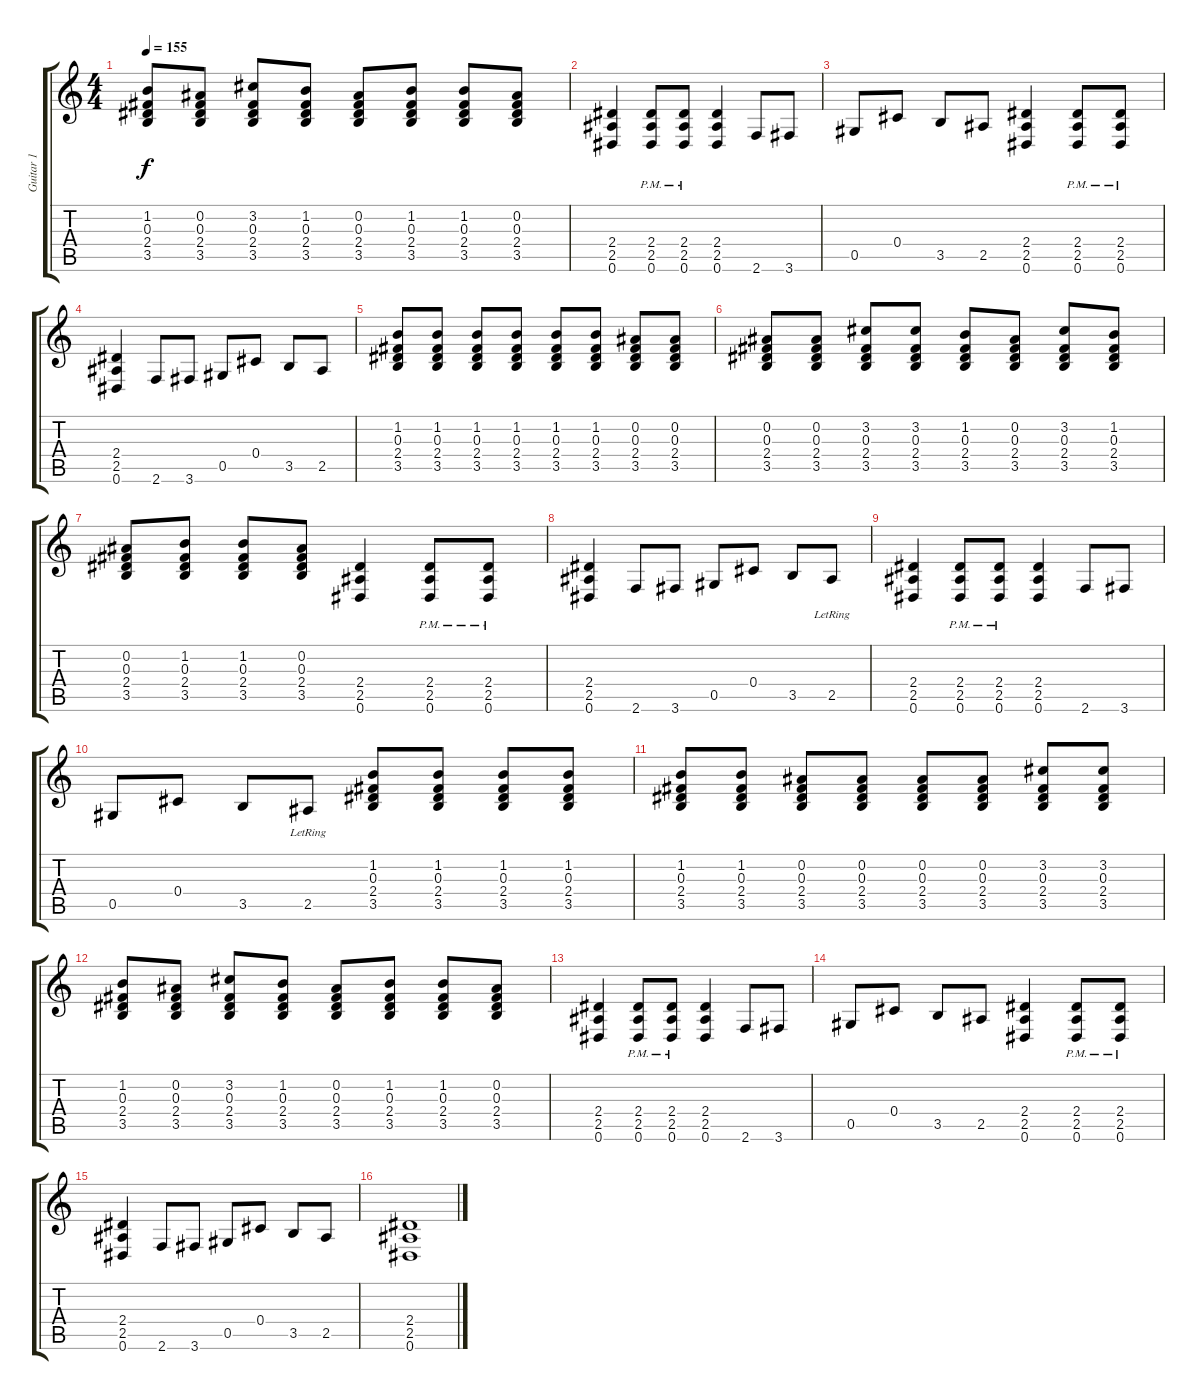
\track ("Guitar 1" "Guitar 1") {instrument distortionguitar}
\staff {score tabs}
\tuning (Eb4 Bb3 Gb3 Db3 Ab2 Eb2) {hide}
\ts (4 4)
\tempo 155
\clef g2
\ks c
(1.2 0.3 2.4 3.5).8{dy f} (0.2 0.3 2.4 3.5).8 (3.2 0.3 2.4 3.5).8 (1.2 0.3 2.4 3.5).8 (0.2 0.3 2.4 3.5).8 (1.2 0.3 2.4 3.5).8 (1.2 0.3 2.4 3.5).8 (0.2 0.3 2.4 3.5).8 |
(2.4 2.5 0.6).4 (2.4{pm} 2.5{pm} 0.6{pm}).8 (2.4{pm} 2.5{pm} 0.6{pm}).8 (2.4 2.5 0.6).4 2.6.8 3.6.8 |
0.5.8 0.4.8 3.5.8 2.5.8 (2.4 2.5 0.6).4 (2.4{pm} 2.5{pm} 0.6{pm}).8 (2.4{pm} 2.5{pm} 0.6{pm}).8 |
(2.4 2.5 0.6).4 2.6.8 3.6.8 0.5.8 0.4.8 3.5.8 2.5.8 |
(1.2 0.3 2.4 3.5).8 (1.2 0.3 2.4 3.5).8 (1.2 0.3 2.4 3.5).8 (1.2 0.3 2.4 3.5).8 (1.2 0.3 2.4 3.5).8 (1.2 0.3 2.4 3.5).8 (0.2 0.3 2.4 3.5).8 (0.2 0.3 2.4 3.5).8 |
(0.2 0.3 2.4 3.5).8 (0.2 0.3 2.4 3.5).8 (3.2 0.3 2.4 3.5).8 (3.2 0.3 2.4 3.5).8 (1.2 0.3 2.4 3.5).8 (0.2 0.3 2.4 3.5).8 (3.2 0.3 2.4 3.5).8 (1.2 0.3 2.4 3.5).8 |
(0.2 0.3 2.4 3.5).8 (1.2 0.3 2.4 3.5).8 (1.2 0.3 2.4 3.5).8 (0.2 0.3 2.4 3.5).8 (2.4 2.5 0.6).4 (2.4{pm} 2.5{pm} 0.6{pm}).8 (2.4{pm} 2.5{pm} 0.6{pm}).8 |
(2.4 2.5 0.6).4 2.6.8 3.6.8 0.5.8 0.4.8 3.5.8 2.5{lr}.8 |
(2.4 2.5 0.6).4 (2.4{pm} 2.5{pm} 0.6{pm}).8 (2.4{pm} 2.5{pm} 0.6{pm}).8 (2.4 2.5 0.6).4 2.6.8 3.6.8 |
0.5.8 0.4.8 3.5.8 2.5{lr}.8 (1.2 0.3 2.4 3.5).8 (1.2 0.3 2.4 3.5).8 (1.2 0.3 2.4 3.5).8 (1.2 0.3 2.4 3.5).8 |
(1.2 0.3 2.4 3.5).8 (1.2 0.3 2.4 3.5).8 (0.2 0.3 2.4 3.5).8 (0.2 0.3 2.4 3.5).8 (0.2 0.3 2.4 3.5).8 (0.2 0.3 2.4 3.5).8 (3.2 0.3 2.4 3.5).8 (3.2 0.3 2.4 3.5).8 |
(1.2 0.3 2.4 3.5).8 (0.2 0.3 2.4 3.5).8 (3.2 0.3 2.4 3.5).8 (1.2 0.3 2.4 3.5).8 (0.2 0.3 2.4 3.5).8 (1.2 0.3 2.4 3.5).8 (1.2 0.3 2.4 3.5).8 (0.2 0.3 2.4 3.5).8 |
(2.4 2.5 0.6).4 (2.4{pm} 2.5{pm} 0.6{pm}).8 (2.4{pm} 2.5{pm} 0.6{pm}).8 (2.4 2.5 0.6).4 2.6.8 3.6.8 |
0.5.8 0.4.8 3.5.8 2.5.8 (2.4 2.5 0.6).4 (2.4{pm} 2.5{pm} 0.6{pm}).8 (2.4{pm} 2.5{pm} 0.6{pm}).8 |
(2.4 2.5 0.6).4 2.6.8 3.6.8 0.5.8 0.4.8 3.5.8 2.5.8 |
(2.4 2.5 0.6).1
